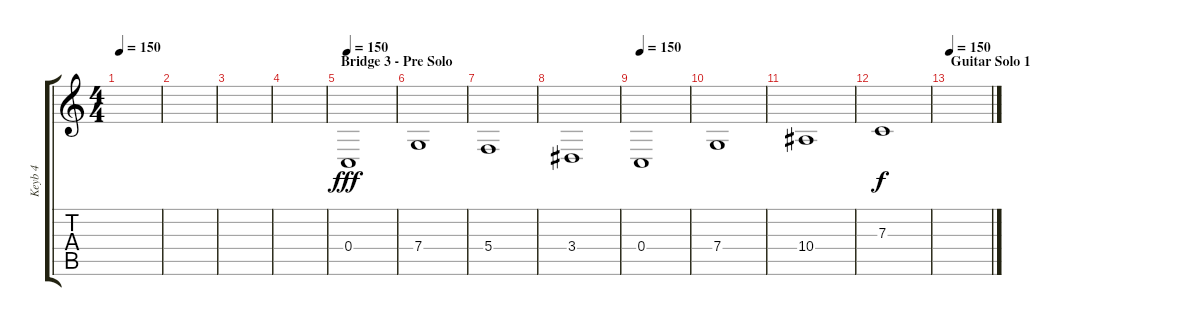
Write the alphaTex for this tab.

\track ("Keyb 4" "Keyb 4") {instrument pad4choir}
\staff {score tabs}
\tuning (D4 A3 F3 C3 G2 C2) {hide}
\ts (4 4)
\tempo 150
\clef g2
\ks c
|
|
|
|
\section ("" "Bridge 3 - Pre Solo")
\tempo 150
0.4.1{dy fff volume 8 instrument pad4choir} |
7.4.1 |
5.4.1 |
3.4.1 |
\tempo 150
0.4.1{volume 8 instrument pad4choir} |
7.4.1 |
10.4.1 |
7.3.1{dy f} |
\section ("" "Guitar Solo 1")
\tempo 150
